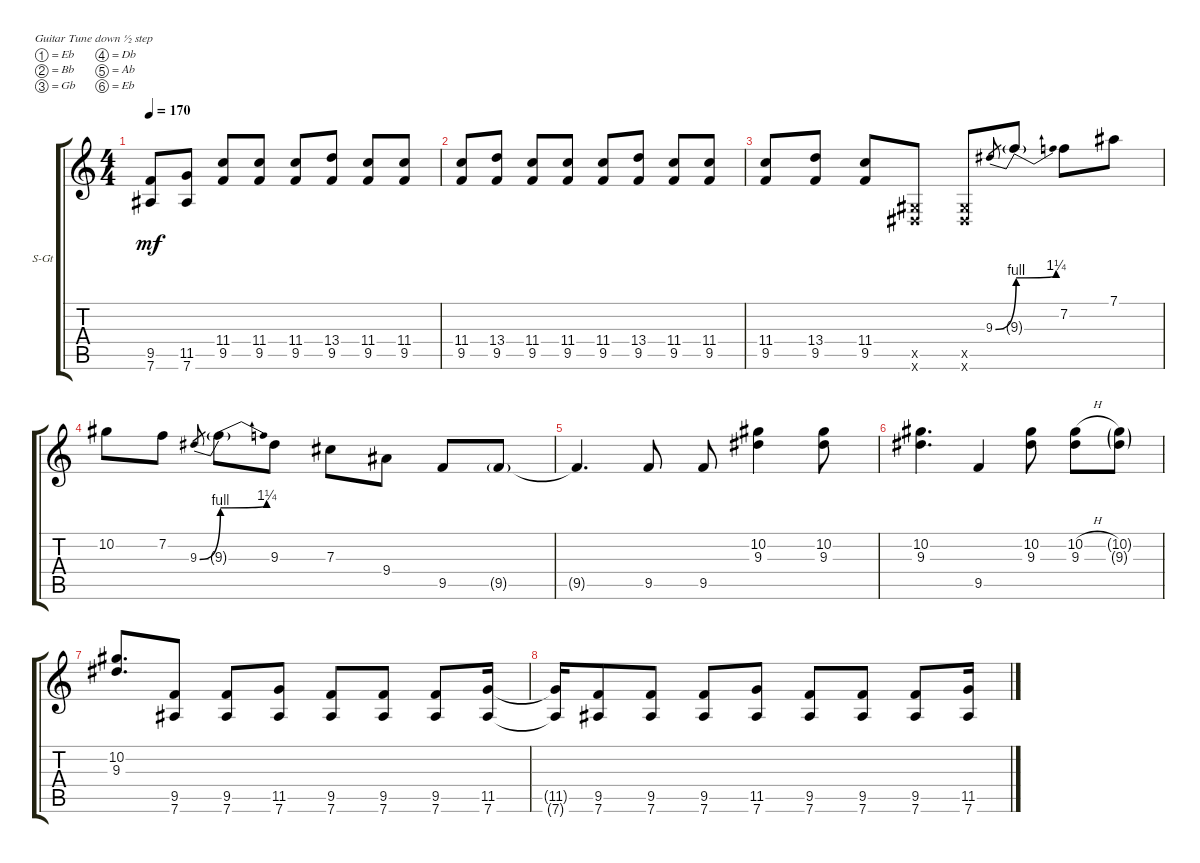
\defaultSystemsLayout 4
\bracketExtendMode groupsimilarinstruments
\firstSystemTrackNameOrientation horizontal
\otherSystemsTrackNameOrientation horizontal
\track ("Steel Guitar" "S-Gt") {instrument acousticguitarsteel}
\staff {score tabs}
\tuning (Eb4 Bb3 Gb3 Db3 Ab2 Eb2)
\ts (4 4)
\tempo 170
\clef g2
\ks c
(7.6 9.5).8{dy mf} (7.6 11.5).8 (9.5 11.4).8 (11.4 9.5).8 (9.5 11.4).8 (13.4 9.5).8 (11.4 9.5).8 (11.4 9.5).8 |
(9.5 11.4).8 (13.4 9.5).8 (11.4 9.5).8 (11.4 9.5).8 (9.5 11.4).8 (13.4 9.5).8 (9.5 11.4).8 (9.5 11.4).8 |
(9.5 11.4).8 (13.4 9.5).8 (9.5 11.4).8 (0.5{x} 0.6{x}).8 (0.6{x} 0.5{x}).8 9.3{be (bend 0 0 16.2 4)}.8{gr} 9.3{be (bend 0 4 17.4 5) t}.8 7.2.8 7.1.8 |
10.2.8 7.2.8 9.3{be (bend 0 0 16.2 4)}.8{gr} 9.3{be (bend 0 4 17.4 5) t}.8 9.3.8 7.3.8 9.4.8 9.5.8 9.5{g}.8 |
9.5{t}.4{d} 9.5.8 9.5.8 (9.3 10.2).4 (10.2 9.3).8 |
(9.3 10.2).4{d} 9.5.4 (10.2 9.3).8 (9.3{h} 10.2{h}).8 (10.2{g} 9.3{g}).8 |
(9.3 10.2).8{d} (7.6 9.5).8 (9.5 7.6).8 (7.6 11.5).8 (9.5 7.6).8 (9.5 7.6).8 (9.5 7.6).8 (7.6 11.5).16 |
(7.6{t} 11.5{t}).16 (9.5 7.6).8 (7.6 9.5).8 (9.5 7.6).8 (7.6 11.5).8 (9.5 7.6).8 (9.5 7.6).8 (9.5 7.6).8 (7.6 11.5).16
